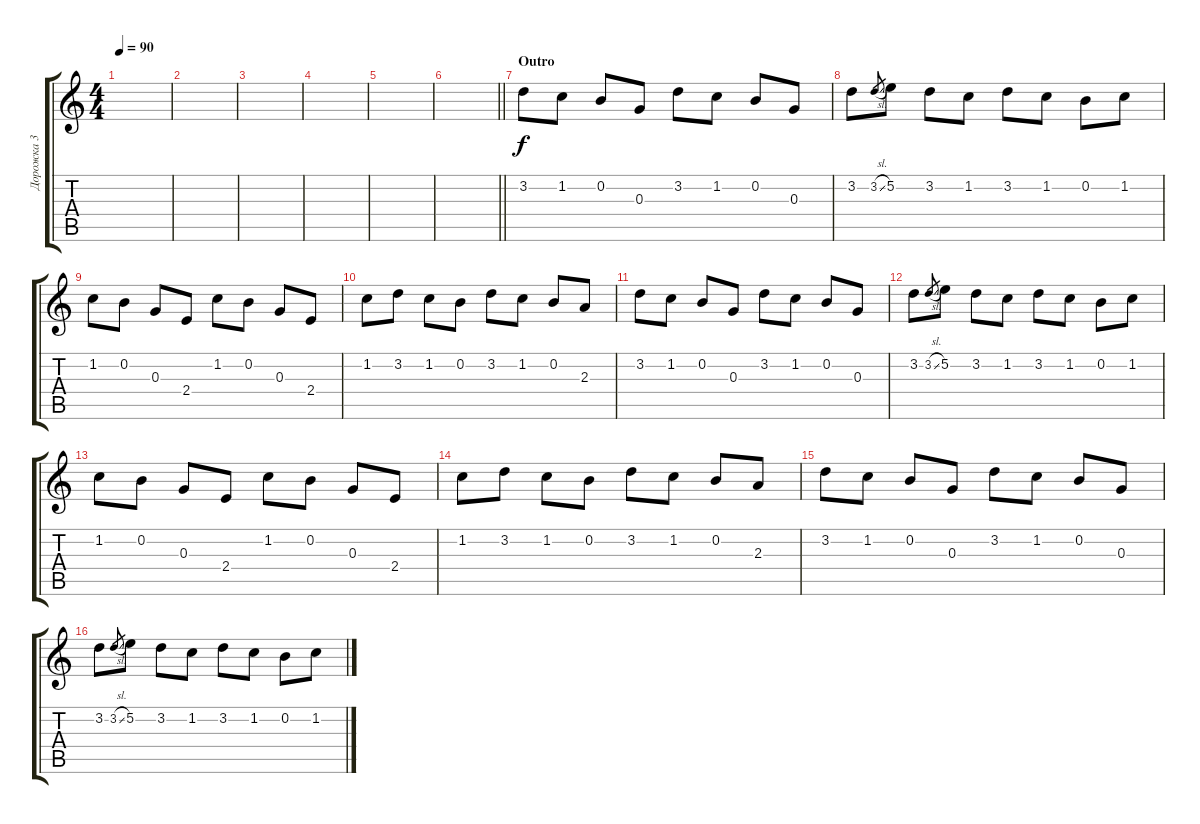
\track ("Дорожка 3" "Дорожка 3") {instrument acousticguitarsteel}
\staff {score tabs}
\tuning (E4 B3 G3 D3 A2 E2) {hide}
\ts (4 4)
\tempo 90
\clef g2
\ks c
|
|
|
|
|
\barLineRight lightlight
|
\section ("" "Outro")
3.2.8 1.2.8 0.2.8 0.3.8 3.2.8 1.2.8 0.2.8 0.3.8 |
3.2.8 3.2{sl}.8{gr} 5.2.8 3.2.8 1.2.8 3.2.8 1.2.8 0.2.8 1.2.8 |
1.2.8 0.2.8 0.3.8 2.4.8 1.2.8 0.2.8 0.3.8 2.4.8 |
1.2.8 3.2.8 1.2.8 0.2.8 3.2.8 1.2.8 0.2.8 2.3.8 |
3.2.8 1.2.8 0.2.8 0.3.8 3.2.8 1.2.8 0.2.8 0.3.8 |
3.2.8 3.2{sl}.8{gr} 5.2.8 3.2.8 1.2.8 3.2.8 1.2.8 0.2.8 1.2.8 |
1.2.8 0.2.8 0.3.8 2.4.8 1.2.8 0.2.8 0.3.8 2.4.8 |
1.2.8 3.2.8 1.2.8 0.2.8 3.2.8 1.2.8 0.2.8 2.3.8 |
3.2.8 1.2.8 0.2.8 0.3.8 3.2.8 1.2.8 0.2.8 0.3.8 |
3.2.8 3.2{sl}.8{gr} 5.2.8 3.2.8 1.2.8 3.2.8 1.2.8 0.2.8 1.2.8
